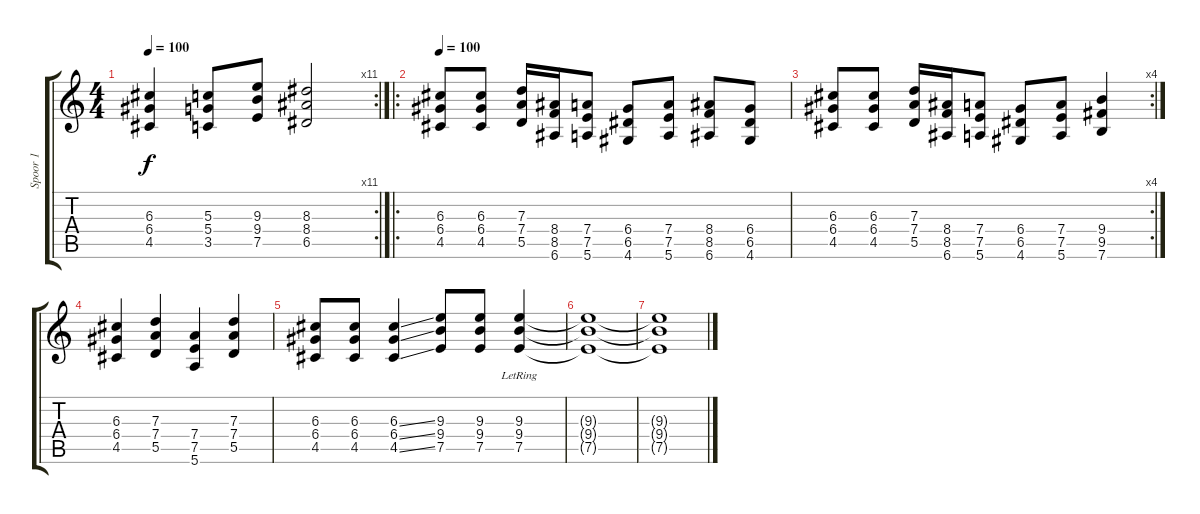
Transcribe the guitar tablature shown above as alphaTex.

\track ("Spoor 1" "Spoor 1") {instrument distortionguitar}
\staff {score tabs}
\tuning (E4 B3 G3 D3 A2 E2) {hide}
\rc 11
\ts (4 4)
\tempo 100
\clef g2
\ks c
(6.3 6.4 4.5).4{dy f} (5.3 5.4 3.5).8 (9.3 9.4 7.5).8 (8.3 8.4 6.5).2 |
\ro
\tempo 100
(6.3 6.4 4.5).8 (6.3 6.4 4.5).8 (7.3 7.4 5.5).16 (8.4 8.5 6.6).16 (7.4 7.5 5.6).8 (6.4 6.5 4.6).8 (7.4 7.5 5.6).8 (8.4 8.5 6.6).8 (6.4 6.5 4.6).8 |
\rc 4
(6.3 6.4 4.5).8 (6.3 6.4 4.5).8 (7.3 7.4 5.5).16 (8.4 8.5 6.6).16 (7.4 7.5 5.6).8 (6.4 6.5 4.6).8 (7.4 7.5 5.6).8 (9.4 9.5 7.6).4 |
(6.3 6.4 4.5).4 (7.3 7.4 5.5).4 (7.4 7.5 5.6).4 (7.3 7.4 5.5).4 |
(6.3 6.4 4.5).8 (6.3 6.4 4.5).8 (6.3{ss} 6.4{ss} 4.5{ss}).4 (9.3 9.4 7.5).8 (9.3 9.4 7.5).8 (9.3 9.4 7.5{lr}).4 |
(9.3{t} 9.4{t} 7.5{t}).1 |
(9.3{t} 9.4{t} 7.5{t}).1
